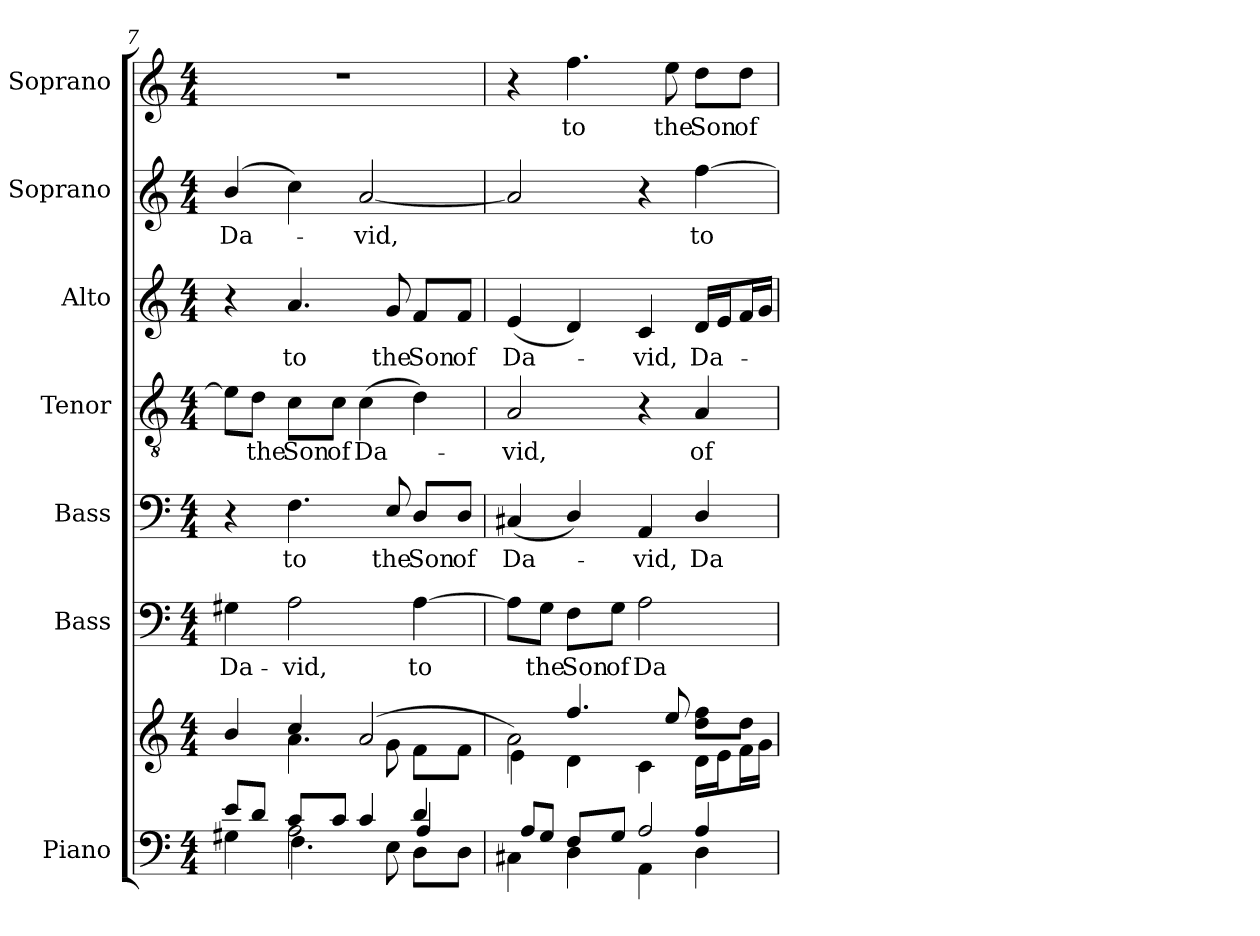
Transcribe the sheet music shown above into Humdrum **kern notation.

**kern	**kern	**kern	**text	**kern	**text	**kern	**text	**kern	**text	**kern	**text	**kern	**text
*part7	*part7	*part6	*part6	*part5	*part5	*part4	*part4	*part3	*part3	*part2	*part2	*part1	*part1
*staff8	*staff7	*staff6	*staff6	*staff5	*staff5	*staff4	*staff4	*staff3	*staff3	*staff2	*staff2	*staff1	*staff1
*I"Piano	*	*I"Bass	*	*I"Bass	*	*I"Tenor	*	*I"Alto	*	*I"Soprano	*	*I"Soprano	*
*	*	*	*	*I'B.	*	*I'T.	*	*I'A.	*	*	*	*I'S.	*
*clefF4	*clefG2	*clefF4	*	*clefF4	*	*clefGv2	*	*clefG2	*	*clefG2	*	*clefG2	*
*	*	*	*	*	*	*ITrd7c12	*	*	*	*	*	*	*
*k[]	*k[]	*k[]	*	*k[]	*	*k[]	*	*k[]	*	*k[]	*	*k[]	*
*C:	*C:	*C:	*	*C:	*	*C:	*	*C:	*	*C:	*	*C:	*
*M4/4	*M4/4	*M4/4	*	*M4/4	*	*M4/4	*	*M4/4	*	*M4/4	*	*M4/4	*
=7	=7	=7	=7	=7	=7	=7	=7	=7	=7	=7	=7	=7	=7
*^	*^	*	*	*	*	*	*	*	*	*	*	*	*
*	*^	*	*^	*	*	*	*	*	*	*	*	*	*	*	*
!	!	!	!	!	!	!	!LO:LY:b:color=#000000	!	!	!	!	!	!	!	!	!	!
!	!	!	!	!	!	!	!	!	!	!	!	!	!	!	!LO:LY:b:color=#000000	!	!
8ei/L	4G#Xi\	4ryy	1ryy	4bi/	4ryy	4G#Xi\	Da-	4r	.	8Ei\L]	.	4r	.	(4bi/	Da-	1r	.
!	!	!	!	!	!	!	!	!	!	!	!LO:LY:b:color=#000000	!	!	!	!	!	!
8di/J	.	.	.	.	.	.	.	.	.	8Di\J	the	.	.	.	.	.	.
!	!	!	!	!	!	!	!LO:LY:b:color=#000000	!	!	!	!	!	!	!	!	!	!
!	!	!	!	!	!	!	!	!	!LO:LY:b:color=#000000	!	!	!	!	!	!	!	!
!	!	!	!	!	!	!	!	!	!	!	!LO:LY:b:color=#000000	!	!	!	!	!	!
!	!	!	!	!	!	!	!	!	!	!	!	!	!LO:LY:b:color=#000000	!	!	!	!
8ci/L	2Ai\	4.Fi\	.	4cci/	4.ai\	2Ai\	-vid,	4.Fi\	to	8Ci\L	Son	4.ai/	to	4cci\)	.	.	.
!	!	!	!	!	!	!	!	!	!	!	!LO:LY:b:color=#000000	!	!	!	!	!	!
8ci/J	.	.	.	.	.	.	.	.	.	8Ci\J	of	.	.	.	.	.	.
!	!	!	!	!	!	!	!	!	!	!	!LO:LY:b:color=#000000	!	!	!	!	!	!
!	!	!	!	!	!	!	!	!	!	!	!	!	!	!	!LO:LY:b:color=#000000	!	!
4ci/	.	.	.	(2ai/	.	.	.	.	.	(4Ci\	Da-	.	.	[2ai/	-vid,	.	.
!	!	!	!	!	!	!	!	!	!LO:LY:b:color=#000000	!	!	!	!	!	!	!	!
!	!	!	!	!	!	!	!	!	!	!	!	!	!LO:LY:b:color=#000000	!	!	!	!
.	.	8Ei\	.	.	8gi\	.	.	8Ei/	the	.	.	8gi/	the	.	.	.	.
!	!	!	!	!	!	!	!LO:LY:b:color=#000000	!	!	!	!	!	!	!	!	!	!
!	!	!	!	!	!	!	!	!	!LO:LY:b:color=#000000	!	!	!	!	!	!	!	!
!	!	!	!	!	!	!	!	!	!	!	!	!	!LO:LY:b:color=#000000	!	!	!	!
4di/	4Ai/	8Di\L	.	.	8fi\L	[4Ai\	to	8Di/L	Son	4Di\)	.	8fi/L	Son	.	.	.	.
!	!	!	!	!	!	!	!	!	!LO:LY:b:color=#000000	!	!	!	!	!	!	!	!
!	!	!	!	!	!	!	!	!	!	!	!	!	!LO:LY:b:color=#000000	!	!	!	!
.	.	8Di\J	.	.	8fi\J	.	.	8Di/J	of	.	.	8fi/J	of	.	.	.	.
=8	=8	=8	=8	=8	=8	=8	=8	=8	=8	=8	=8	=8	=8	=8	=8	=8	=8
!	!	!	!	!	!	!	!	!	!LO:LY:b:color=#000000	!	!	!	!	!	!	!	!
!	!	!	!	!	!	!	!	!	!	!	!LO:LY:b:color=#000000	!	!	!	!	!	!
!	!	!	!	!	!	!	!	!	!	!	!	!	!LO:LY:b:color=#000000	!	!	!	!
*	*	*^	*	*	*	*	*	*	*	*	*	*	*	*	*	*	*
2Ai/yy	8Ai/L	4C#Xi\	2...ryy	4ryy	2ai\)	4ei\	8Ai\L]	.	(4C#Xi/	Da-	2AAi/	-vid,	(4ei/	Da-	2ai/]	.	4r	.
!	!	!	!	!	!	!	!	!LO:LY:b:color=#000000	!	!	!	!	!	!	!	!	!	!
.	8Gi/J	.	.	.	.	.	8Gi\J	the	.	.	.	.	.	.	.	.	.	.
!	!	!	!	!	!	!	!	!LO:LY:b:color=#000000	!	!	!	!	!	!	!	!	!	!
!	!	!	!	!	!	!	!	!	!	!	!	!	!	!	!	!	!	!LO:LY:b:color=#000000
.	8Fi/L	4Di\	.	4.ffi/	.	4di\	8Fi\L	Son	4Di/)	.	.	.	4di/)	.	.	.	4.ffi\	to
!	!	!	!	!	!	!	!	!LO:LY:b:color=#000000	!	!	!	!	!	!	!	!	!	!
.	8Gi/J	.	.	.	.	.	8Gi\J	of	.	.	.	.	.	.	.	.	.	.
!	!	!	!	!	!	!	!	!LO:LY:b:color=#000000	!	!	!	!	!	!	!	!	!	!
!	!	!	!	!	!	!	!	!	!	!LO:LY:b:color=#000000	!	!	!	!	!	!	!	!
!	!	!	!	!	!	!	!	!	!	!	!	!	!	!LO:LY:b:color=#000000	!	!	!	!
4ryy	2Ai/	4AAi\	.	.	4ryy	4ci\	2Ai\	Da-	4AAi/	-vid,	4r	.	4ci/	-vid,	4r	.	.	.
!	!	!	!	!	!	!	!	!	!	!	!	!	!	!	!	!	!	!LO:LY:b:color=#000000
.	.	.	.	8eei/	.	.	.	.	.	.	.	.	.	.	.	.	8eei\	the
!	!	!	!	!	!	!	!	!	!	!LO:LY:b:color=#000000	!	!	!	!	!	!	!	!
!	!	!	!	!	!	!	!	!	!	!	!	!LO:LY:b:color=#000000	!	!	!	!	!	!
!	!	!	!	!	!	!	!	!	!	!	!	!	!	!LO:LY:b:color=#000000	!	!	!	!
!	!	!	!	!	!	!	!	!	!	!	!	!	!	!	!	!LO:LY:b:color=#000000	!	!
!	!	!	!	!	!	!	!	!	!	!	!	!	!	!	!	!	!	!LO:LY:b:color=#000000
4Ai/	.	4Di\	.	8ddi\ 8ffi\L	4ryy	16di\LL	.	.	4Di/	Da-	4AAi/	of	16di/LL	Da-	[4ffi\	to	8ddi\L	Son
.	.	.	.	.	.	16ei\J	.	.	.	.	.	.	16ei/J	.	.	.	.	.
!	!	!	!	!	!	!	!	!	!	!	!	!	!	!	!	!	!	!LO:LY:b:color=#000000
.	.	.	.	8ddi\J	.	16fi\L	.	.	.	.	.	.	16fi/L	.	.	.	8ddi\J	of
.	.	.	16ryy	.	.	16gi\JJ	.	.	.	.	.	.	16gi/JJ	.	.	.	.	.
*v	*v	*v	*v	*	*	*	*	*	*	*	*	*	*	*	*	*	*	*
*	*v	*v	*v	*	*	*	*	*	*	*	*	*	*	*	*
=	=	=	=	=	=	=	=	=	=	=	=	=	=
*-	*-	*-	*-	*-	*-	*-	*-	*-	*-	*-	*-	*-	*-
